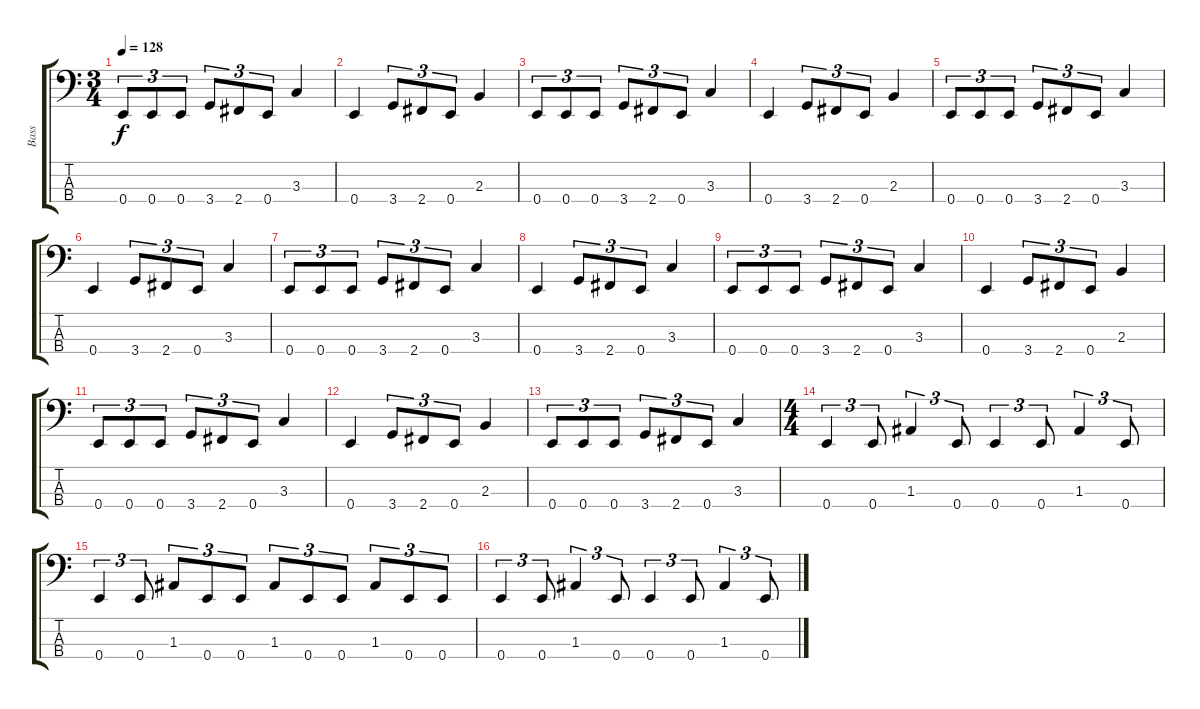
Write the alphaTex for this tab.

\track ("Bass" "Bass") {instrument electricbassfinger}
\staff {score tabs}
\tuning (G2 D2 A1 E1) {hide}
\ts (3 4)
\tempo 128
\clef f4
\ks c
0.4.8{tu (3 2) dy f} 0.4.8{tu (3 2)} 0.4.8{tu (3 2)} 3.4.8{tu (3 2)} 2.4.8{tu (3 2)} 0.4.8{tu (3 2)} 3.3.4 |
0.4.4 3.4.8{tu (3 2)} 2.4.8{tu (3 2)} 0.4.8{tu (3 2)} 2.3.4 |
0.4.8{tu (3 2)} 0.4.8{tu (3 2)} 0.4.8{tu (3 2)} 3.4.8{tu (3 2)} 2.4.8{tu (3 2)} 0.4.8{tu (3 2)} 3.3.4 |
0.4.4 3.4.8{tu (3 2)} 2.4.8{tu (3 2)} 0.4.8{tu (3 2)} 2.3.4 |
0.4.8{tu (3 2)} 0.4.8{tu (3 2)} 0.4.8{tu (3 2)} 3.4.8{tu (3 2)} 2.4.8{tu (3 2)} 0.4.8{tu (3 2)} 3.3.4 |
0.4.4 3.4.8{tu (3 2)} 2.4.8{tu (3 2)} 0.4.8{tu (3 2)} 3.3.4 |
0.4.8{tu (3 2)} 0.4.8{tu (3 2)} 0.4.8{tu (3 2)} 3.4.8{tu (3 2)} 2.4.8{tu (3 2)} 0.4.8{tu (3 2)} 3.3.4 |
0.4.4 3.4.8{tu (3 2)} 2.4.8{tu (3 2)} 0.4.8{tu (3 2)} 3.3.4 |
0.4.8{tu (3 2)} 0.4.8{tu (3 2)} 0.4.8{tu (3 2)} 3.4.8{tu (3 2)} 2.4.8{tu (3 2)} 0.4.8{tu (3 2)} 3.3.4 |
0.4.4 3.4.8{tu (3 2)} 2.4.8{tu (3 2)} 0.4.8{tu (3 2)} 2.3.4 |
0.4.8{tu (3 2)} 0.4.8{tu (3 2)} 0.4.8{tu (3 2)} 3.4.8{tu (3 2)} 2.4.8{tu (3 2)} 0.4.8{tu (3 2)} 3.3.4 |
0.4.4 3.4.8{tu (3 2)} 2.4.8{tu (3 2)} 0.4.8{tu (3 2)} 2.3.4 |
0.4.8{tu (3 2)} 0.4.8{tu (3 2)} 0.4.8{tu (3 2)} 3.4.8{tu (3 2)} 2.4.8{tu (3 2)} 0.4.8{tu (3 2)} 3.3.4 |
\ts (4 4)
0.4.4{tu (3 2)} 0.4.8{tu (3 2)} 1.3.4{tu (3 2)} 0.4.8{tu (3 2)} 0.4.4{tu (3 2)} 0.4.8{tu (3 2)} 1.3.4{tu (3 2)} 0.4.8{tu (3 2)} |
0.4.4{tu (3 2)} 0.4.8{tu (3 2)} 1.3.8{tu (3 2)} 0.4.8{tu (3 2)} 0.4.8{tu (3 2)} 1.3.8{tu (3 2)} 0.4.8{tu (3 2)} 0.4.8{tu (3 2)} 1.3.8{tu (3 2)} 0.4.8{tu (3 2)} 0.4.8{tu (3 2)} |
0.4.4{tu (3 2)} 0.4.8{tu (3 2)} 1.3.4{tu (3 2)} 0.4.8{tu (3 2)} 0.4.4{tu (3 2)} 0.4.8{tu (3 2)} 1.3.4{tu (3 2)} 0.4.8{tu (3 2)}
